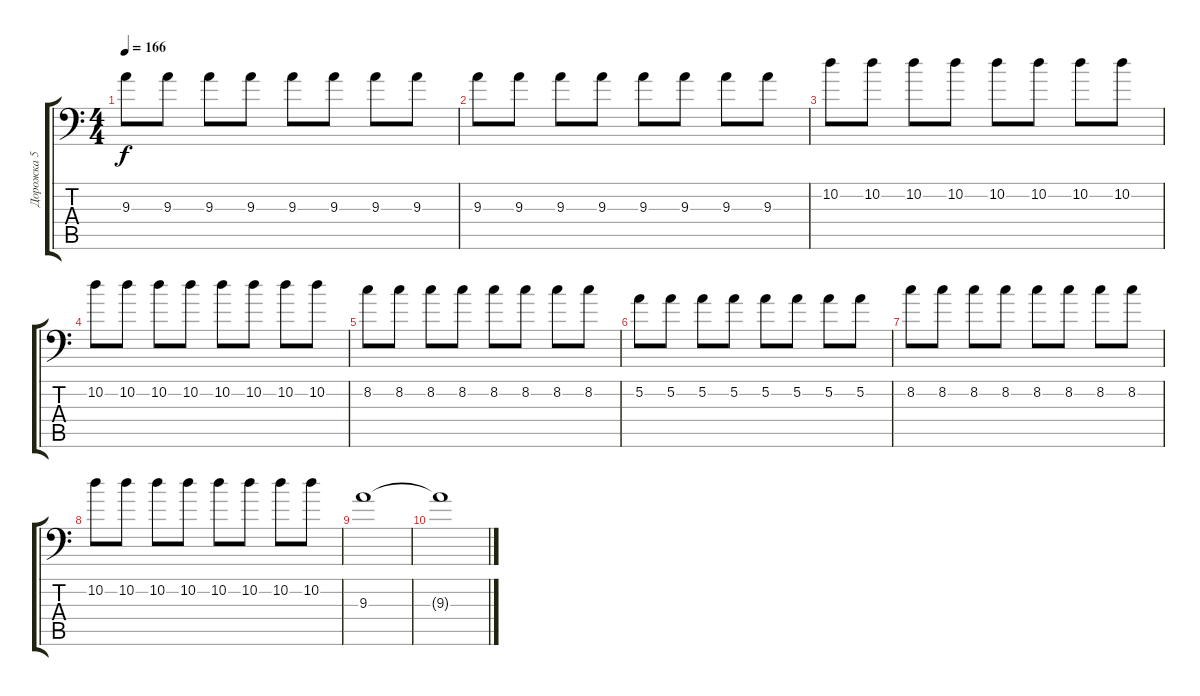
\track ("Дорожка 5" "Дорожка 5") {instrument overdrivenguitar}
\staff {score tabs}
\tuning (A3 E3 C3 G2 D2 A1) {hide}
\ts (4 4)
\tempo 166
\clef f4
\ks c
9.3.8{dy f} 9.3.8 9.3.8 9.3.8 9.3.8 9.3.8 9.3.8 9.3.8 |
9.3.8 9.3.8 9.3.8 9.3.8 9.3.8 9.3.8 9.3.8 9.3.8 |
10.2.8 10.2.8 10.2.8 10.2.8 10.2.8 10.2.8 10.2.8 10.2.8 |
10.2.8 10.2.8 10.2.8 10.2.8 10.2.8 10.2.8 10.2.8 10.2.8 |
8.2.8 8.2.8 8.2.8 8.2.8 8.2.8 8.2.8 8.2.8 8.2.8 |
5.2.8 5.2.8 5.2.8 5.2.8 5.2.8 5.2.8 5.2.8 5.2.8 |
8.2.8 8.2.8 8.2.8 8.2.8 8.2.8 8.2.8 8.2.8 8.2.8 |
10.2.8 10.2.8 10.2.8 10.2.8 10.2.8 10.2.8 10.2.8 10.2.8 |
9.3.1{volume 4} |
9.3{t}.1
